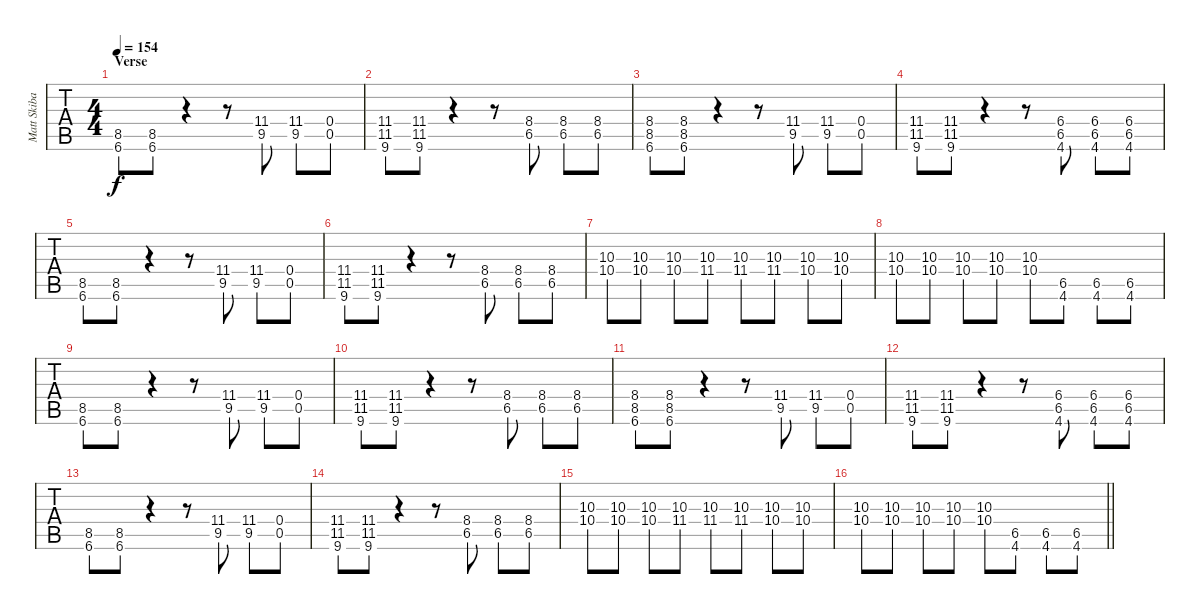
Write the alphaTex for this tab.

\track ("Matt Skiba - Guitar Two" "Matt Skiba") {instrument distortionguitar}
\staff {tabs}
\tuning (E4 B3 G3 D3 A2 E2) {hide}
\ts (4 4)
\section ("" "Verse")
\tempo 154
\clef g2
\ks db
(8.5 6.6).8{dy f balance 8} (8.5 6.6).8 r.4 r.8 (11.4 9.5).8 (11.4 9.5).8 (0.4 0.5).8 |
(11.4 11.5 9.6).8 (11.4 11.5 9.6).8 r.4 r.8 (8.4 6.5).8 (8.4 6.5).8 (8.4 6.5).8 |
(8.4 8.5 6.6).8 (8.4 8.5 6.6).8 r.4 r.8 (11.4 9.5).8 (11.4 9.5).8 (0.4 0.5).8 |
(11.4 11.5 9.6).8 (11.4 11.5 9.6).8 r.4 r.8 (6.4 6.5 4.6).8 (6.4 6.5 4.6).8 (6.4 6.5 4.6).8 |
(8.5 6.6).8 (8.5 6.6).8 r.4 r.8 (11.4 9.5).8 (11.4 9.5).8 (0.4 0.5).8 |
(11.4 11.5 9.6).8 (11.4 11.5 9.6).8 r.4 r.8 (8.4 6.5).8 (8.4 6.5).8 (8.4 6.5).8 |
(10.3 10.4).8 (10.3 10.4).8 (10.3 10.4).8 (10.3 11.4).8 (10.3 11.4).8 (10.3 11.4).8 (10.3 10.4).8 (10.3 10.4).8 |
(10.3 10.4).8 (10.3 10.4).8 (10.3 10.4).8 (10.3 10.4).8 (10.3 10.4).8 (6.5 4.6).8 (6.5 4.6).8 (6.5 4.6).8 |
(8.5 6.6).8{balance 4} (8.5 6.6).8 r.4 r.8 (11.4 9.5).8 (11.4 9.5).8 (0.4 0.5).8 |
(11.4 11.5 9.6).8 (11.4 11.5 9.6).8 r.4 r.8 (8.4 6.5).8 (8.4 6.5).8 (8.4 6.5).8 |
(8.4 8.5 6.6).8 (8.4 8.5 6.6).8 r.4 r.8 (11.4 9.5).8 (11.4 9.5).8 (0.4 0.5).8 |
(11.4 11.5 9.6).8 (11.4 11.5 9.6).8 r.4 r.8 (6.4 6.5 4.6).8 (6.4 6.5 4.6).8 (6.4 6.5 4.6).8 |
(8.5 6.6).8 (8.5 6.6).8 r.4 r.8 (11.4 9.5).8 (11.4 9.5).8 (0.4 0.5).8 |
(11.4 11.5 9.6).8 (11.4 11.5 9.6).8 r.4 r.8 (8.4 6.5).8 (8.4 6.5).8 (8.4 6.5).8 |
(10.3 10.4).8 (10.3 10.4).8 (10.3 10.4).8 (10.3 11.4).8 (10.3 11.4).8 (10.3 11.4).8 (10.3 10.4).8 (10.3 10.4).8 |
\barLineRight lightlight
(10.3 10.4).8 (10.3 10.4).8 (10.3 10.4).8 (10.3 10.4).8 (10.3 10.4).8 (6.5 4.6).8 (6.5 4.6).8 (6.5 4.6).8
